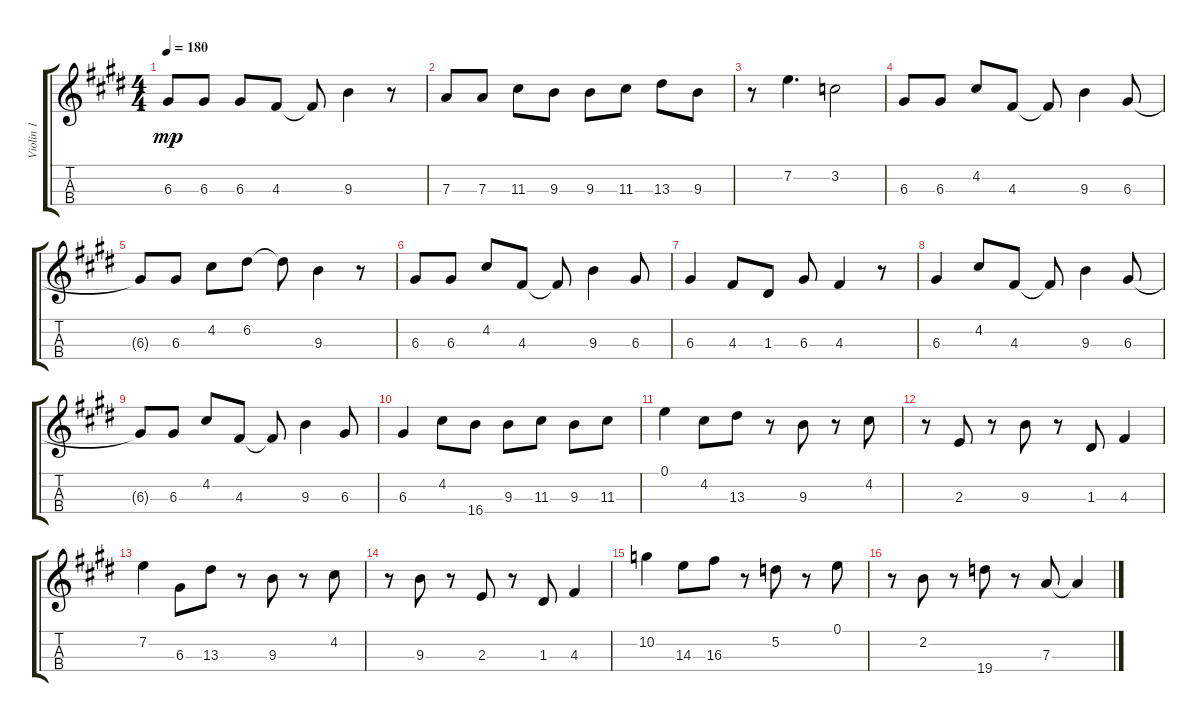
\track ("Violin 1" "Violin 1") {instrument violin}
\staff {score tabs}
\tuning (E5 A4 D4 G3) {hide}
\ts (4 4)
\tempo 180
\clef g2
\ks e
6.3{t}.8{dy mp} 6.3.8 6.3.8 4.3.8 4.3{t}.8 9.3.4 r.8 |
7.3.8 7.3.8 11.3.8 9.3.8 9.3.8 11.3.8 13.3.8 9.3.8 |
r.8 7.2.4{d} 3.2.2 |
6.3.8 6.3.8 4.2.8 4.3.8 4.3{t}.8 9.3.4 6.3.8 |
6.3{t}.8 6.3.8 4.2.8 6.2.8 6.2{t}.8 9.3.4 r.8 |
6.3.8 6.3.8 4.2.8 4.3.8 4.3{t}.8 9.3.4 6.3.8 |
6.3.4 4.3.8 1.3.8 6.3.8 4.3.4 r.8 |
6.3.4 4.2.8 4.3.8 4.3{t}.8 9.3.4 6.3.8 |
6.3{t}.8 6.3.8 4.2.8 4.3.8 4.3{t}.8 9.3.4 6.3.8 |
6.3.4 4.2.8 16.4.8 9.3.8 11.3.8 9.3.8 11.3.8 |
0.1.4 4.2.8 13.3.8 r.8 9.3.8 r.8 4.2.8 |
r.8 2.3.8 r.8 9.3.8 r.8 1.3.8 4.3.4 |
7.2.4 6.3.8 13.3.8 r.8 9.3.8 r.8 4.2.8 |
r.8 9.3.8 r.8 2.3.8 r.8 1.3.8 4.3.4 |
10.2.4 14.3.8 16.3.8 r.8 5.2.8 r.8 0.1.8 |
r.8 2.2.8 r.8 19.4.8 r.8 7.3.8 7.3{t}.4
